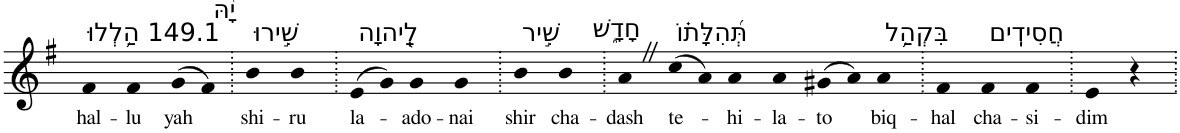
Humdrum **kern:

**kern	**text
*part1	*part1
*staff1	*staff1
*I"Piano	*
*I'Pno	*
*clefG2	*
*k[f#]	*
*G:	*
=1	=1
!LO:TX:a:t=149.1 הַ֥לְלוּ	!
!	!LO:LY:b
4f#	hal-
!	!LO:LY:b
4f#	-lu
!LO:TX:a:t=יָ֨הּ	!
!	!LO:LY:b
(>8g	yah
8f#)	.
=2.	=2.
!LO:TX:a:t=שִׁ֣ירוּ	!
!	!LO:LY:b
4b	shi-
!	!LO:LY:b
4b	-ru
=3.	=3.
!LO:TX:a:t=לַֽ֭יהוָה	!
!	!LO:LY:b
(>8e	la-
8g)	.
!	!LO:LY:b
4g	-ado-
!	!LO:LY:b
4g	-nai
=4.	=4.
!LO:TX:a:t=שִׁ֣יר	!
!	!LO:LY:b
4b	shir
!LO:TX:a:t=חָדָ֑שׁ	!
!	!LO:LY:b
4b	cha-
=5.	=5.
!	!LO:LY:b
4aZ	-dash
!LO:TX:a:t=תְּ֝הִלָּת֗וֹ	!
!	!LO:LY:b
(>8cc	te-
8a)	.
!	!LO:LY:b
4a	-hi-
!	!LO:LY:b
4a	-la-
!	!LO:LY:b
(>8g#X	-to
8a)	.
!LO:TX:a:t=בִּקְהַ֥ל	!
!	!LO:LY:b
4a	biq-
=6.	=6.
!	!LO:LY:b
4f#	-hal
!LO:TX:a:t=חֲסִידִֽים	!
!	!LO:LY:b
4f#	cha-
!	!LO:LY:b
4f#	-si-
=7.	=7.
!	!LO:LY:b
4e	-dim
4r	.
=.	=.
*-	*-
